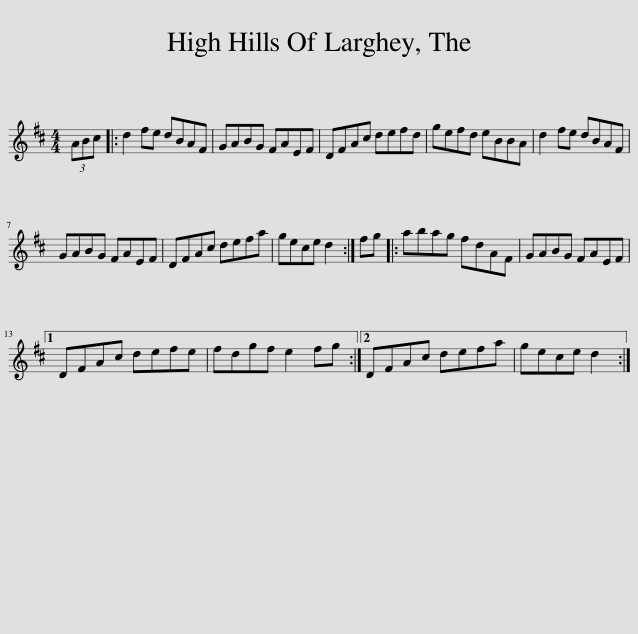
X:1
L:1/8
M:4/4
I:linebreak $
K:D
V:1 treble
V:1
 (3ABc |: d2 fe dBAF | GABG FAEF | DFAc defd | gefd eBBA | %5
 d2 fe dBAF |$ GABG FAEF | DFAc defa | gece d2 :| fg |: %10
 abag fdAF | GABG FAEF |1$ DFAc defe | fdgf e2 fg :|2 DFAc defa | %15
 gece d2 :| %16
